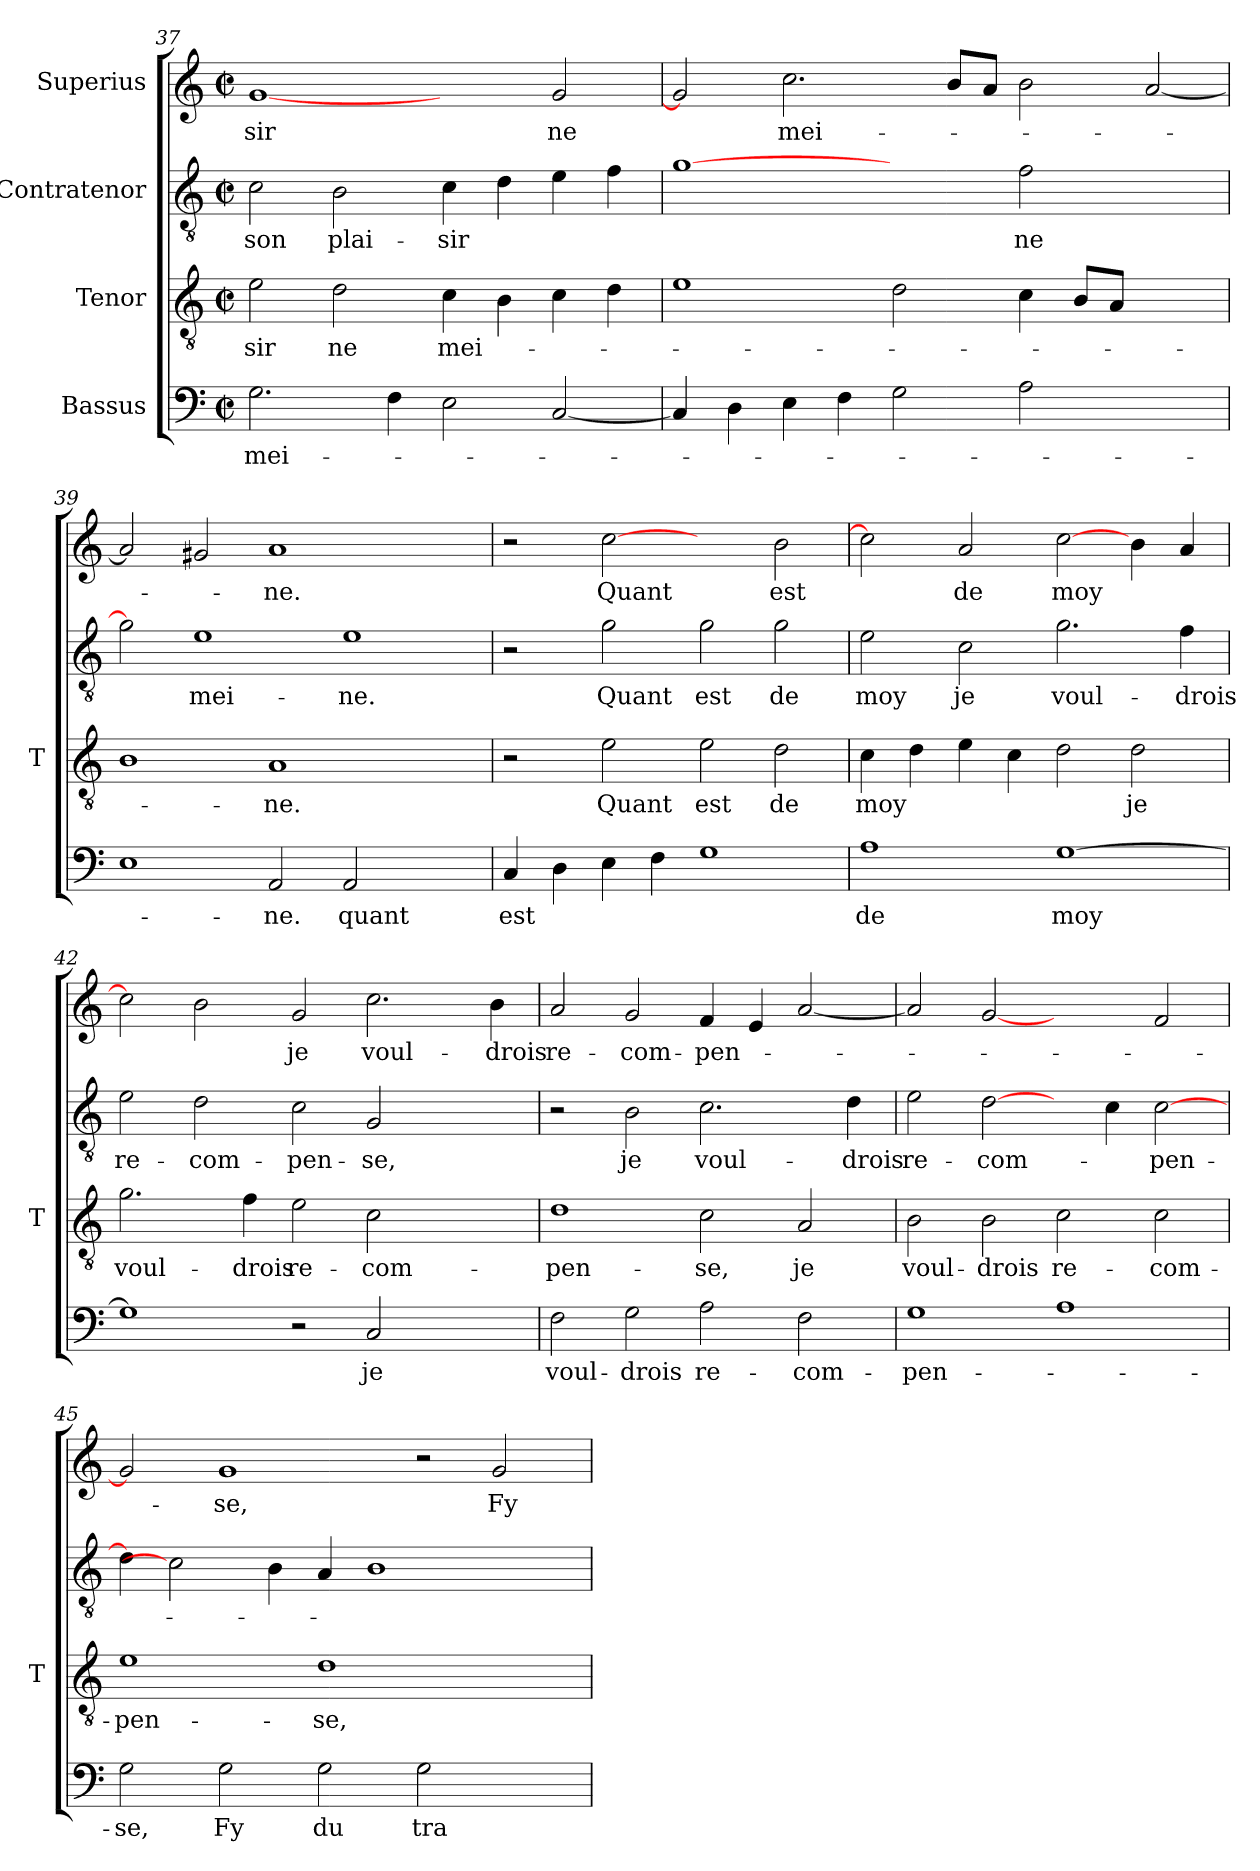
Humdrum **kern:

**kern	**text	**kern	**text	**kern	**text	**kern	**text
*part4	*part4	*part3	*part3	*part2	*part2	*part1	*part1
*staff4	*staff4	*staff3	*staff3	*staff2	*staff2	*staff1	*staff1
*I"Bassus	*	*I"Tenor	*	*I"Contratenor	*	*I"Superius	*
*	*	*I'T	*	*	*	*	*
*clefF4	*	*clefGv2	*	*clefGv2	*	*clefG2	*
*k[]	*	*k[]	*	*k[]	*	*k[]	*
*C:	*	*C:	*	*C:	*	*C:	*
*M2/2	*	*M2/2	*	*M2/2	*	*M2/2	*
*met(c|)	*	*met(c|)	*	*met(c|)	*	*met(c|)	*
=37	=37	=37	=37	=37	=37	=37	=37
2.G	mei-	2e	-sir	2c	-son	[1g	-sir
.	.	2d	-ne	2B	plai-	.	.
4F	.	.	.	.	.	.	.
2E	.	4c	mei-	4c	-sir	2ryy	.
.	.	4B	.	4d	.	.	.
[2C	.	4c	.	4e	.	2g	-ne
.	.	4d	.	4f	.	.	.
!!LO:PB:g=z
=38	=38	=38	=38	=38	=38	=38	=38
4C]	.	1e	.	[1g	.	2g]	.
4D	.	.	.	.	.	.	.
4E	.	.	.	.	.	2.cc	mei-
4F	.	.	.	.	.	.	.
2G	.	2d	.	2ryy	.	.	.
.	.	.	.	.	.	8bL	.
.	.	.	.	.	.	8aJ	.
2A	.	4c	.	2f	-ne	2b	.
.	.	8BL	.	.	.	.	.
.	.	8AJ	.	.	.	.	.
2ryy	.	2ryy	.	2ryy	.	[2a	.
=39	=39	=39	=39	=39	=39	=39	=39
1E	.	1B	.	2g]	.	2a]	.
.	.	.	.	1e	mei-	2g#X	.
2AA	-ne.	1A	-ne.	.	.	1a	-ne.
2AA	-quant	.	.	1e	-ne.	.	.
2ryy	.	2ryy	.	.	.	2ryy	.
=40	=40	=40	=40	=40	=40	=40	=40
4C	-est	2r	.	2r	.	2r	.
4D	.	.	.	.	.	.	.
4E	.	2e	-Quant	2g	-Quant	[2cc	-Quant
4F	.	.	.	.	.	.	.
1G	.	2e	-est	2g	-est	2ryy	.
.	.	2d	-de	2g	-de	2b	-est
=41	=41	=41	=41	=41	=41	=41	=41
1A	-de	4c	-moy	2e	-moy	2cc]	.
.	.	4d	.	.	.	.	.
.	.	4e	.	2c	-je	2a	-de
.	.	4c	.	.	.	.	.
[1G	-moy	2d	.	2.g	voul-	[2cc	-moy
.	.	2d	-je	.	.	4b	.
.	.	.	.	4f	-drois	4a	.
=42	=42	=42	=42	=42	=42	=42	=42
1G]	.	2.g	voul-	2e	re-	2cc]	.
.	.	.	.	2d	com-	2b	.
.	.	4f	-drois	.	.	.	.
2r	.	2e	re-	2c	pen-	2g	-je
2C	-je	2c	com-	2G	-se,	2.cc	voul-
2ryy	.	2ryy	.	2ryy	.	.	.
.	.	.	.	.	.	4b	-drois
=43	=43	=43	=43	=43	=43	=43	=43
2F	voul-	1d	pen-	2r	.	2a	re-
2G	-drois	.	.	2B	-je	2g	com-
2A	re-	2c	-se,	2.c	voul-	4f	pen-
.	.	.	.	.	.	4e	.
2F	com-	2A	-je	.	.	[2a	.
.	.	.	.	4d	-drois	.	.
!!LO:PB:g=z
=44	=44	=44	=44	=44	=44	=44	=44
1G	pen-	2B	voul-	2e	re-	2a]	.
.	.	2B	-drois	[2d	com-	[2g	.
1A	.	2c	re-	4ryy	.	2ryy	.
.	.	.	.	4c	.	.	.
.	.	2c	com-	[2c	pen-	2f	.
=45	=45	=45	=45	=45	=45	=45	=45
2G	-se,	1e	pen-	4d]	.	2g]	.
.	.	.	.	2c]	.	.	.
2G	-Fy	.	.	.	.	1g	-se,
.	.	.	.	4B	.	.	.
2G	-du	1d	-se,	4A	.	.	.
.	.	.	.	1B	.	.	.
2G	tra-	.	.	.	.	2r	.
2ryy	.	2ryy	.	.	.	2g	-Fy
.	.	.	.	4ryy	.	.	.
=	=	=	=	=	=	=	=
*-	*-	*-	*-	*-	*-	*-	*-
